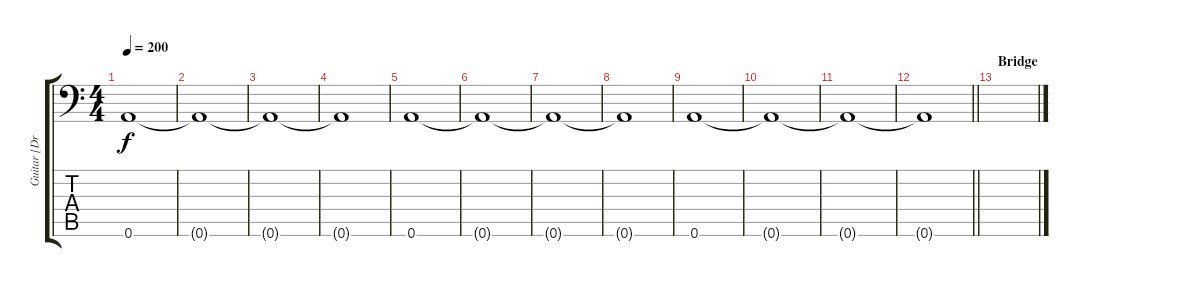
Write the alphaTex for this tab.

\track ("Guitar [Drop A]" "Guitar [Dr") {instrument distortionguitar}
\staff {score tabs}
\tuning (B3 Gb3 D3 A2 E2 A1) {hide}
\ts (4 4)
\tempo 200
\clef f4
\ks c
0.6.1{dy f volume 9} |
0.6{t}.1{volume 4} |
0.6{t}.1 |
0.6{t}.1 |
0.6.1{volume 9} |
0.6{t}.1{volume 4} |
0.6{t}.1 |
0.6{t}.1 |
0.6.1{volume 9} |
0.6{t}.1{volume 4} |
0.6{t}.1 |
\barLineRight lightlight
0.6{t}.1 |
\section ("" "Bridge")
